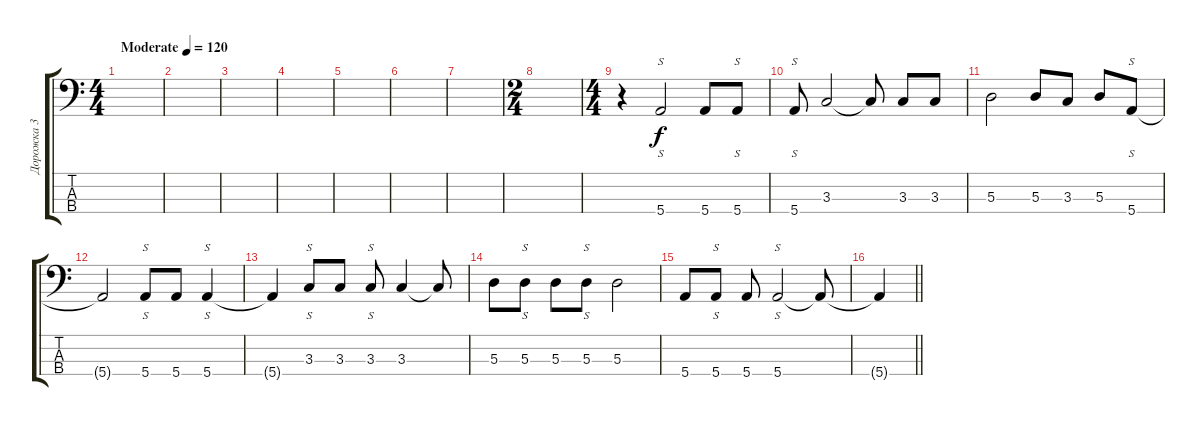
\track ("Дорожка 3" "Дорожка 3") {instrument slapbass2}
\staff {score tabs}
\tuning (G2 D2 A1 E1) {hide}
\ts (4 4)
\tempo (120 "Moderate")
\clef f4
\ks c
|
|
|
|
|
|
|
\ts (2 4)
|
\ts (4 4)
r.4 5.4.2{s} 5.4.8 5.4.8{s} |
5.4.8{s} 3.3.2 3.3{t}.8 3.3.8 3.3.8 |
5.3.2 5.3.8 3.3.8 5.3.8 5.4.8{s} |
5.4{t}.2 5.4.8{s} 5.4.8 5.4.4{s} |
5.4{t}.4 3.3.8{s} 3.3.8 3.3.8{s} 3.3.4 3.3{t}.8 |
5.3.8 5.3.8{s} 5.3.8 5.3.8{s} 5.3.2 |
5.4.8 5.4.8{s} 5.4.8 5.4.2{s} 5.4{t}.8 |
\barLineRight lightlight
5.4{t}.4
